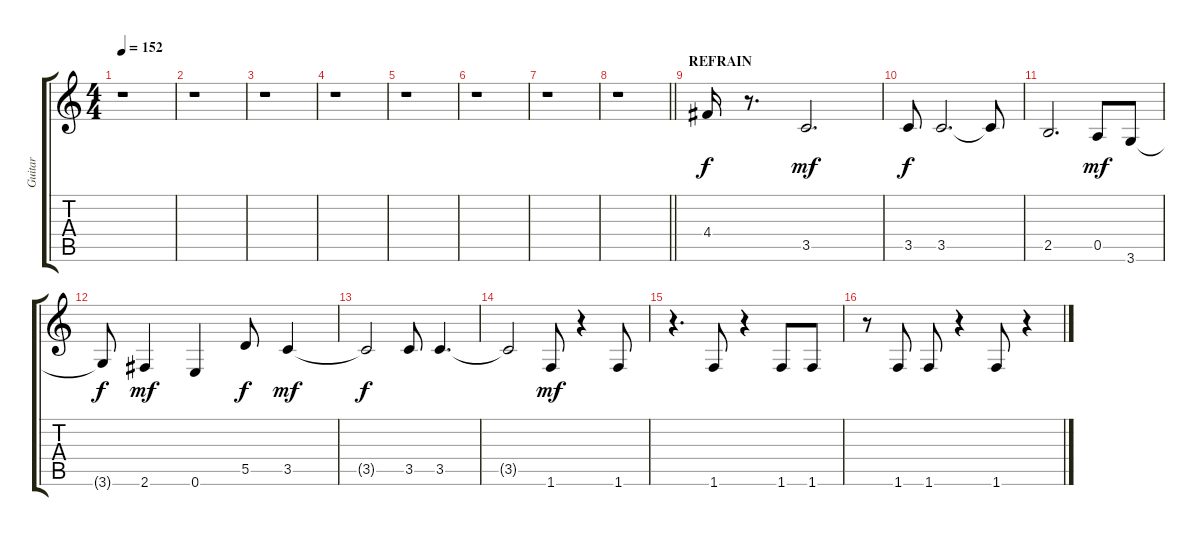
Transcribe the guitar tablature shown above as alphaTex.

\track ("Guitar" "Guitar") {instrument distortionguitar}
\staff {score tabs}
\tuning (E4 B3 G3 D3 A2 E2) {hide}
\ts (4 4)
\tempo 152
\clef g2
\ks c
r.1{dy f} |
r.1 |
r.1 |
r.1 |
r.1 |
r.1 |
r.1 |
\barLineRight lightlight
r.1 |
\section ("" "REFRAIN")
4.4.16 r.8{d} 3.5.2{d dy mf} |
3.5.8{dy f} 3.5.2{d} 3.5{t}.8 |
2.5.2{d} 0.5.8{dy mf} 3.6.8 |
3.6{t}.8{dy f} 2.6.4{dy mf} 0.6.4 5.5.8{dy f} 3.5.4{dy mf} |
3.5{t}.2{dy f} 3.5.8 3.5.4{d} |
3.5{t}.2 1.6.8{dy mf} r.4 1.6.8 |
r.4{d} 1.6.8 r.4 1.6.8 1.6.8 |
r.8 1.6.8 1.6.8 r.4 1.6.8 r.4
